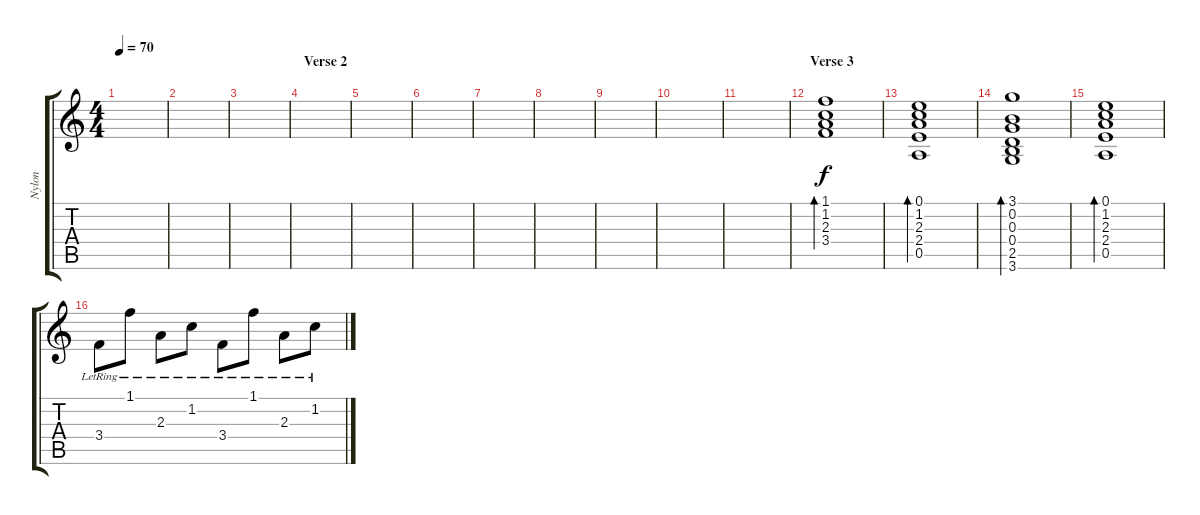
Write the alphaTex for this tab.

\track ("Nylon" "Nylon") {instrument acousticguitarnylon}
\staff {score tabs}
\tuning (E4 B3 G3 D3 A2 E2) {hide}
\ts (4 4)
\tempo 70
\clef g2
\ks c
|
|
|
\section ("" "Verse 2")
|
|
|
|
|
|
|
|
\section ("" "Verse 3")
(1.1 1.2 2.3 3.4).1{bd 60} |
(0.1 1.2 2.3 2.4 0.5).1{bd 30} |
(3.1 0.2 0.3 0.4 2.5 3.6).1{bd 480} |
(0.1 1.2 2.3 2.4 0.5).1{bd 60} |
3.4{lr}.8 1.1{lr}.8 2.3{lr}.8 1.2{lr}.8 3.4{lr}.8 1.1{lr}.8 2.3{lr}.8 1.2{lr}.8
